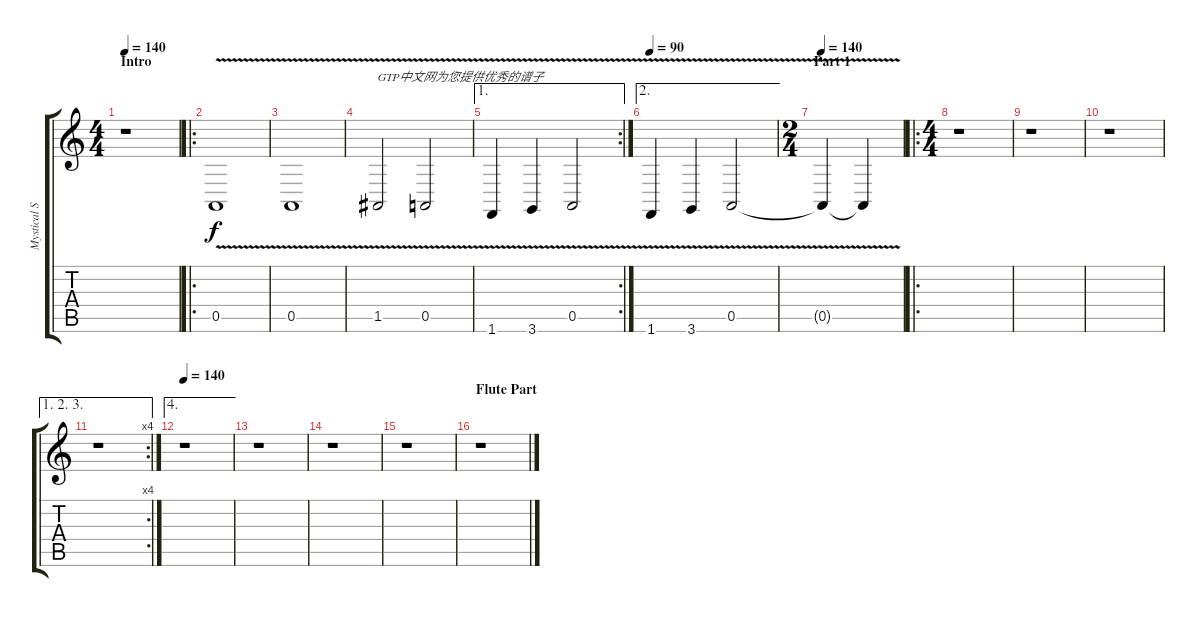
\track ("Mystical Sounds ;-)" "Mystical S") {instrument choiraahs}
\staff {score tabs}
\tuning (E4 B3 G3 D3 A2 E2) {hide}
\ts (4 4)
\section ("" "Intro")
\tempo 140
\tempo 100
\tempo 140
\clef g2
\ks c
r.1{dy f instrument choiraahs} |
\ro
0.5{v}.1 |
0.5{v}.1 |
1.5{v}.2{txt "GTP中文网为您提供优秀的谱子"} 0.5{v}.2 |
\ae 1
\rc 2
1.6{v}.4 3.6{v}.4 0.5{v}.2 |
\ae 2
\tempo 90
1.6{v}.4 3.6{v}.4 0.5{v}.2 |
\ts (2 4)
\section ("" "Part 1")
\tempo 140
0.5{v t}.4 0.5{v t}.4 |
\ro
\ts (4 4)
r.1 |
r.1 |
r.1 |
\ae (1 2 3)
\rc 4
r.1 |
\ae 4
\tempo 140
r.1 |
r.1 |
r.1 |
r.1 |
\section ("" "Flute Part")
r.1{volume 4}
